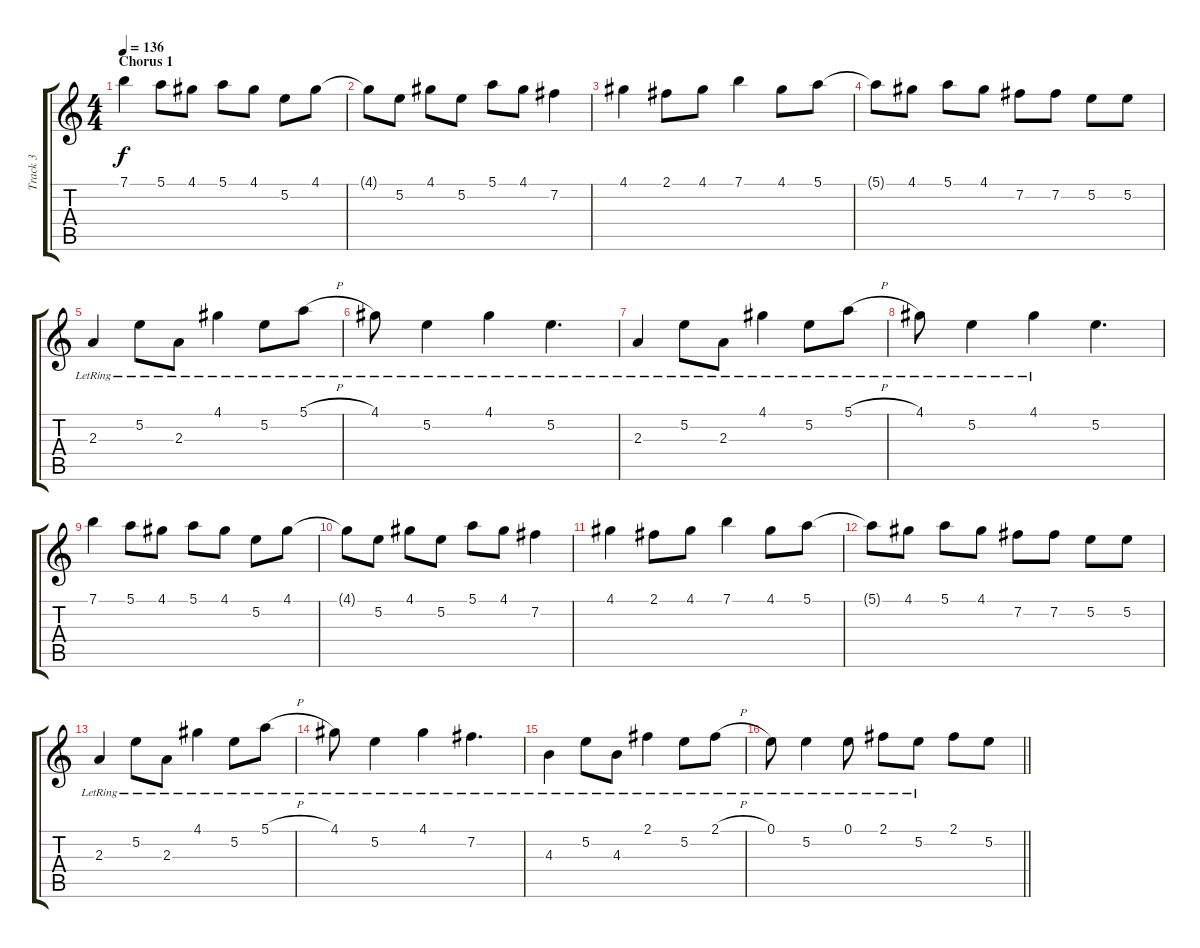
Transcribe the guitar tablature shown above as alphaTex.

\track ("Track 3" "Track 3") {instrument distortionguitar}
\staff {score tabs}
\tuning (E4 B3 G3 D3 A2 E2) {hide}
\ts (4 4)
\section ("" "Chorus 1")
\tempo 136
\clef g2
\ks c
7.1.4{dy f instrument distortionguitar} 5.1.8 4.1.8 5.1.8 4.1.8 5.2.8 4.1.8 |
4.1{t}.8 5.2.8 4.1.8 5.2.8 5.1.8 4.1.8 7.2.4 |
4.1.4 2.1.8 4.1.8 7.1.4 4.1.8 5.1.8 |
5.1{t}.8 4.1.8 5.1.8 4.1.8 7.2.8 7.2.8 5.2.8 5.2.8 |
2.3{lr}.4 5.2{lr}.8 2.3{lr}.8 4.1{lr}.4 5.2{lr}.8 5.1{h lr}.8 |
4.1{lr}.8 5.2{lr}.4 4.1{lr}.4 5.2{lr}.4{d} |
2.3{lr}.4 5.2{lr}.8 2.3{lr}.8 4.1{lr}.4 5.2{lr}.8 5.1{h lr}.8 |
4.1{lr}.8 5.2{lr}.4 4.1{lr}.4 5.2.4{d} |
7.1.4 5.1.8 4.1.8 5.1.8 4.1.8 5.2.8 4.1.8 |
4.1{t}.8 5.2.8 4.1.8 5.2.8 5.1.8 4.1.8 7.2.4 |
4.1.4 2.1.8 4.1.8 7.1.4 4.1.8 5.1.8 |
5.1{t}.8 4.1.8 5.1.8 4.1.8 7.2.8 7.2.8 5.2.8 5.2.8 |
2.3{lr}.4 5.2{lr}.8 2.3{lr}.8 4.1{lr}.4 5.2{lr}.8 5.1{h lr}.8 |
4.1{lr}.8 5.2{lr}.4 4.1{lr}.4 7.2{lr}.4{d} |
4.3{lr}.4 5.2{lr}.8 4.3{lr}.8 2.1{lr}.4 5.2{lr}.8 2.1{h lr}.8 |
\barLineRight lightlight
0.1{lr}.8 5.2{lr}.4 0.1{lr}.8 2.1{lr}.8 5.2{lr}.8 2.1.8 5.2.8
